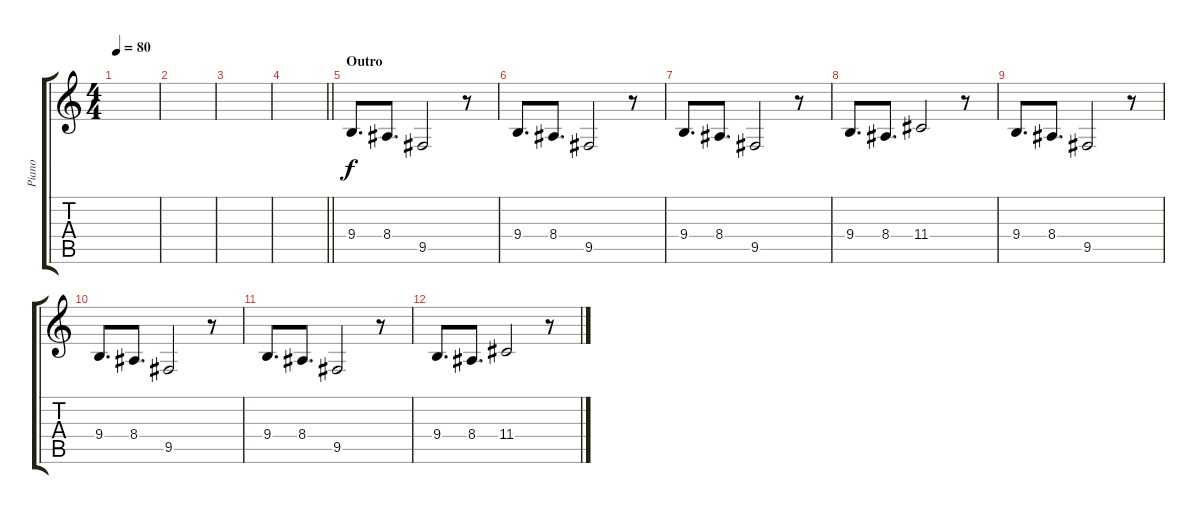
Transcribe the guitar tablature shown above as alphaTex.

\track ("Piano" "Piano") {instrument electricgrandpiano}
\staff {score tabs}
\tuning (E4 B3 G3 D3 A2 E2) {hide}
\ts (4 4)
\tempo 80
\clef g2
\ks c
|
|
|
\barLineRight lightlight
|
\section ("" "Outro")
9.4.8{d} 8.4.8{d} 9.5.2 r.8 |
9.4.8{d} 8.4.8{d} 9.5.2 r.8 |
9.4.8{d} 8.4.8{d} 9.5.2 r.8 |
9.4.8{d} 8.4.8{d} 11.4.2 r.8 |
9.4.8{d} 8.4.8{d} 9.5.2 r.8 |
9.4.8{d} 8.4.8{d} 9.5.2 r.8 |
9.4.8{d} 8.4.8{d} 9.5.2 r.8 |
9.4.8{d} 8.4.8{d} 11.4.2 r.8
